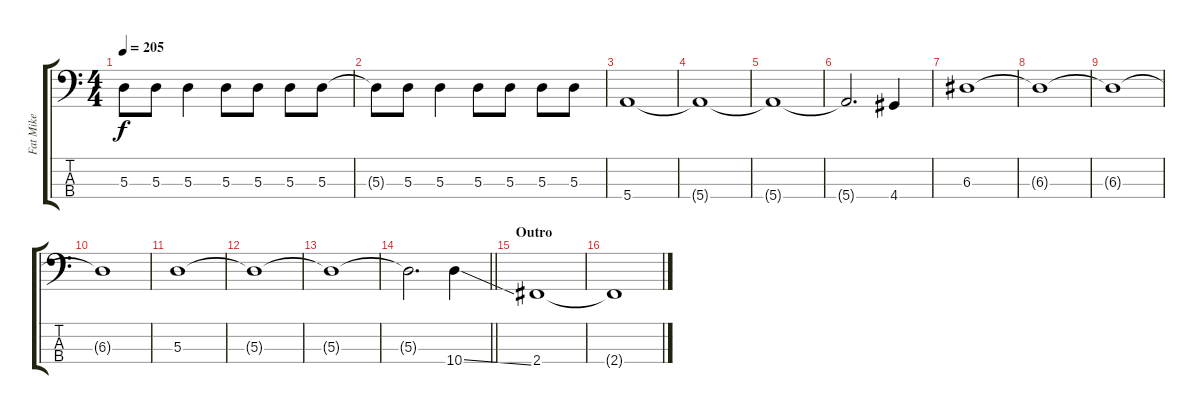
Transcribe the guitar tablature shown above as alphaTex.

\track ("Fat Mike" "Fat Mike") {instrument electricbasspick}
\staff {score tabs}
\tuning (G2 D2 A1 E1) {hide}
\ts (4 4)
\tempo 205
\clef f4
\ks c
5.3{t}.8{dy f} 5.3.8 5.3.4 5.3.8 5.3.8 5.3.8 5.3.8 |
5.3{t}.8 5.3.8 5.3.4 5.3.8 5.3.8 5.3.8 5.3.8 |
5.4.1 |
5.4{t}.1 |
5.4{t}.1 |
5.4{t}.2{d} 4.4.4 |
6.3.1 |
6.3{t}.1 |
6.3{t}.1 |
6.3{t}.1 |
5.3.1 |
5.3{t}.1 |
5.3{t}.1 |
\barLineRight lightlight
5.3{t}.2{d} 10.4{ss}.4 |
\section ("" "Outro")
2.4.1 |
2.4{t}.1
